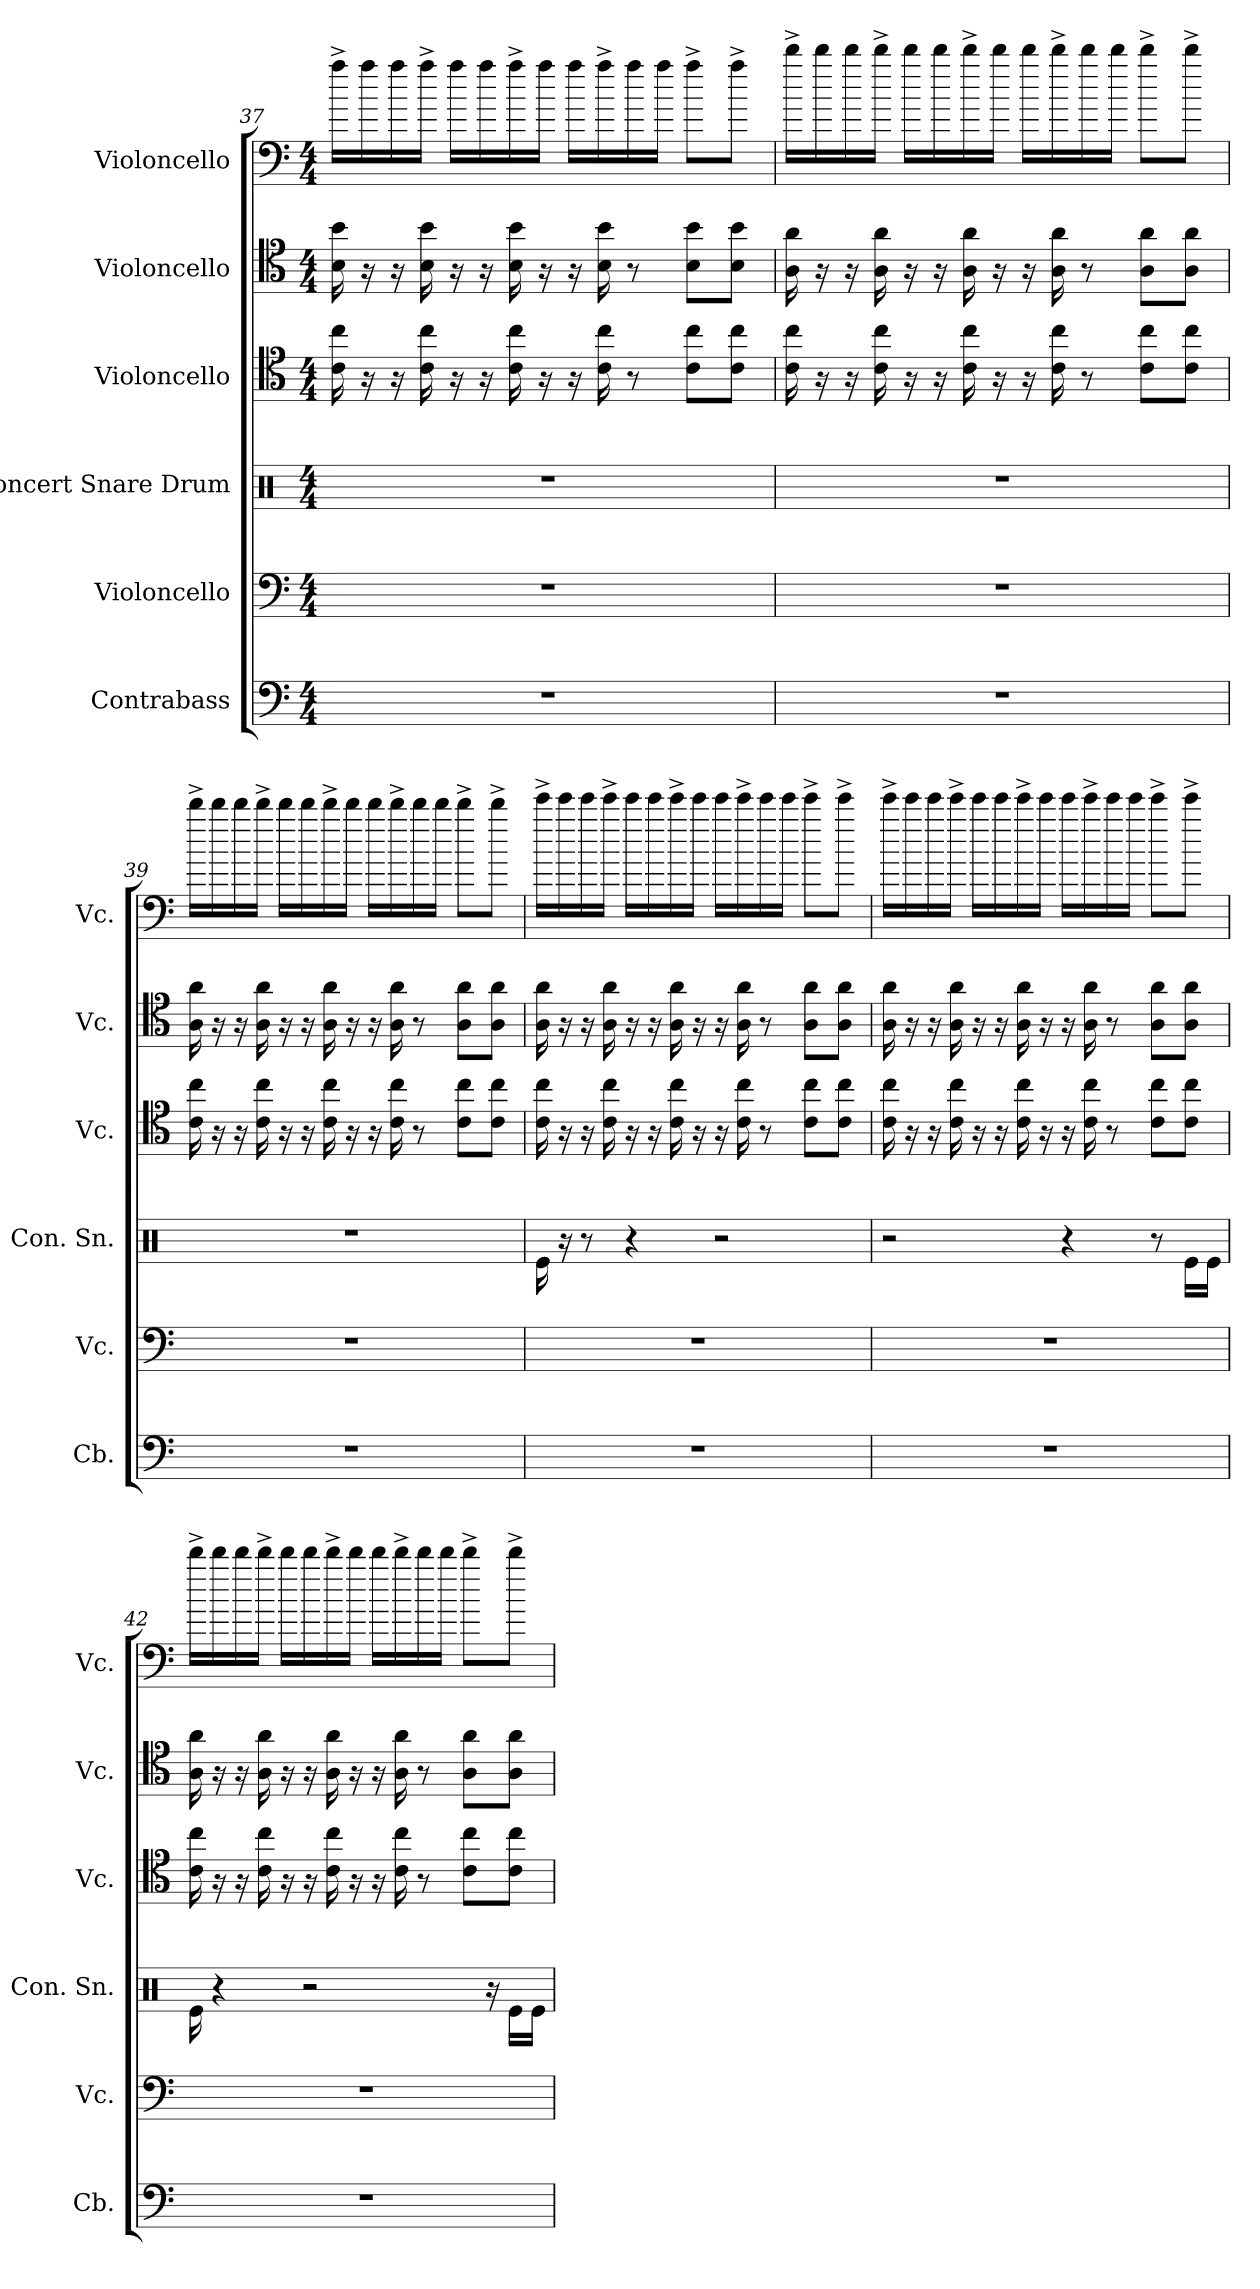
**kern	**kern	**kern	**kern	**kern	**kern
*part6	*part5	*part4	*part3	*part2	*part1
*staff6	*staff5	*staff4	*staff3	*staff2	*staff1
*I"Contrabass	*I"Violoncello	*I"Concert Snare Drum	*I"Violoncello	*I"Violoncello	*I"Violoncello
*I'Cb.	*I'Vc.	*I'Con. Sn.	*I'Vc.	*I'Vc.	*I'Vc.
*clefF4	*clefF4	*clefX	*clefC4	*clefC4	*clefF4
*ITrd7c12	*	*	*	*	*
*k[]	*k[]	*k[]	*k[]	*k[]	*k[]
*M4/4	*M4/4	*M4/4	*M4/4	*M4/4	*M4/4
=37	=37	=37	=37	=37	=37
1r	1r	1r	16c\ 16cc\	16B\ 16b\	16aa^\LL
.	.	.	16r	16r	16aa\
.	.	.	16r	16r	16aa\
.	.	.	16c\ 16cc\	16B\ 16b\	16aa^\JJ
.	.	.	16r	16r	16aa\LL
.	.	.	16r	16r	16aa\
.	.	.	16c\ 16cc\	16B\ 16b\	16aa^\
.	.	.	16r	16r	16aa\JJ
.	.	.	16r	16r	16aa\LL
.	.	.	16c\ 16cc\	16B\ 16b\	16aa^\
.	.	.	8r	8r	16aa\
.	.	.	.	.	16aa\JJ
.	.	.	8c\ 8cc\L	8B\ 8b\L	8aa^\L
.	.	.	8c\ 8cc\J	8B\ 8b\J	8aa^\J
!!LO:PB:g=z
=38	=38	=38	=38	=38	=38
1r	1r	1r	16c\ 16cc\	16A\ 16a\	16ddd^\LL
.	.	.	16r	16r	16ddd\
.	.	.	16r	16r	16ddd\
.	.	.	16c\ 16cc\	16A\ 16a\	16ddd^\JJ
.	.	.	16r	16r	16ddd\LL
.	.	.	16r	16r	16ddd\
.	.	.	16c\ 16cc\	16A\ 16a\	16ddd^\
.	.	.	16r	16r	16ddd\JJ
.	.	.	16r	16r	16ddd\LL
.	.	.	16c\ 16cc\	16A\ 16a\	16ddd^\
.	.	.	8r	8r	16ddd\
.	.	.	.	.	16ddd\JJ
.	.	.	8c\ 8cc\L	8A\ 8a\L	8ddd^\L
.	.	.	8c\ 8cc\J	8A\ 8a\J	8ddd^\J
=39	=39	=39	=39	=39	=39
1r	1r	1r	16c\ 16cc\	16A\ 16a\	16ddd^\LL
.	.	.	16r	16r	16ddd\
.	.	.	16r	16r	16ddd\
.	.	.	16c\ 16cc\	16A\ 16a\	16ddd^\JJ
.	.	.	16r	16r	16ddd\LL
.	.	.	16r	16r	16ddd\
.	.	.	16c\ 16cc\	16A\ 16a\	16ddd^\
.	.	.	16r	16r	16ddd\JJ
.	.	.	16r	16r	16ddd\LL
.	.	.	16c\ 16cc\	16A\ 16a\	16ddd^\
.	.	.	8r	8r	16ddd\
.	.	.	.	.	16ddd\JJ
.	.	.	8c\ 8cc\L	8A\ 8a\L	8ddd^\L
.	.	.	8c\ 8cc\J	8A\ 8a\J	8ddd^\J
!!LO:LB:g=z
=40	=40	=40	=40	=40	=40
1r	1r	16Re\	16c\ 16cc\	16A\ 16a\	16eee^\LL
.	.	16r	16r	16r	16eee\
.	.	8r	16r	16r	16eee\
.	.	.	16c\ 16cc\	16A\ 16a\	16eee^\JJ
.	.	4r	16r	16r	16eee\LL
.	.	.	16r	16r	16eee\
.	.	.	16c\ 16cc\	16A\ 16a\	16eee^\
.	.	.	16r	16r	16eee\JJ
.	.	2r	16r	16r	16eee\LL
.	.	.	16c\ 16cc\	16A\ 16a\	16eee^\
.	.	.	8r	8r	16eee\
.	.	.	.	.	16eee\JJ
.	.	.	8c\ 8cc\L	8A\ 8a\L	8eee^\L
.	.	.	8c\ 8cc\J	8A\ 8a\J	8eee^\J
=41	=41	=41	=41	=41	=41
1r	1r	2r	16c\ 16cc\	16A\ 16a\	16eee^\LL
.	.	.	16r	16r	16eee\
.	.	.	16r	16r	16eee\
.	.	.	16c\ 16cc\	16A\ 16a\	16eee^\JJ
.	.	.	16r	16r	16eee\LL
.	.	.	16r	16r	16eee\
.	.	.	16c\ 16cc\	16A\ 16a\	16eee^\
.	.	.	16r	16r	16eee\JJ
.	.	4r	16r	16r	16eee\LL
.	.	.	16c\ 16cc\	16A\ 16a\	16eee^\
.	.	.	8r	8r	16eee\
.	.	.	.	.	16eee\JJ
.	.	8r	8c\ 8cc\L	8A\ 8a\L	8eee^\L
.	.	16Re\LL	8c\ 8cc\J	8A\ 8a\J	8eee^\J
.	.	16Re\JJ	.	.	.
!!LO:PB:g=z
=42	=42	=42	=42	=42	=42
1r	1r	16Re\	16c\ 16cc\	16A\ 16a\	16ddd^\LL
.	.	4r	16r	16r	16ddd\
.	.	.	16r	16r	16ddd\
.	.	.	16c\ 16cc\	16A\ 16a\	16ddd^\JJ
.	.	.	16r	16r	16ddd\LL
.	.	2r	16r	16r	16ddd\
.	.	.	16c\ 16cc\	16A\ 16a\	16ddd^\
.	.	.	16r	16r	16ddd\JJ
.	.	.	16r	16r	16ddd\LL
.	.	.	16c\ 16cc\	16A\ 16a\	16ddd^\
.	.	.	8r	8r	16ddd\
.	.	.	.	.	16ddd\JJ
.	.	.	8c\ 8cc\L	8A\ 8a\L	8ddd^\L
.	.	16r	.	.	.
.	.	16Re\LL	8c\ 8cc\J	8A\ 8a\J	8ddd^\J
.	.	16Re\JJ	.	.	.
=	=	=	=	=	=
*-	*-	*-	*-	*-	*-
